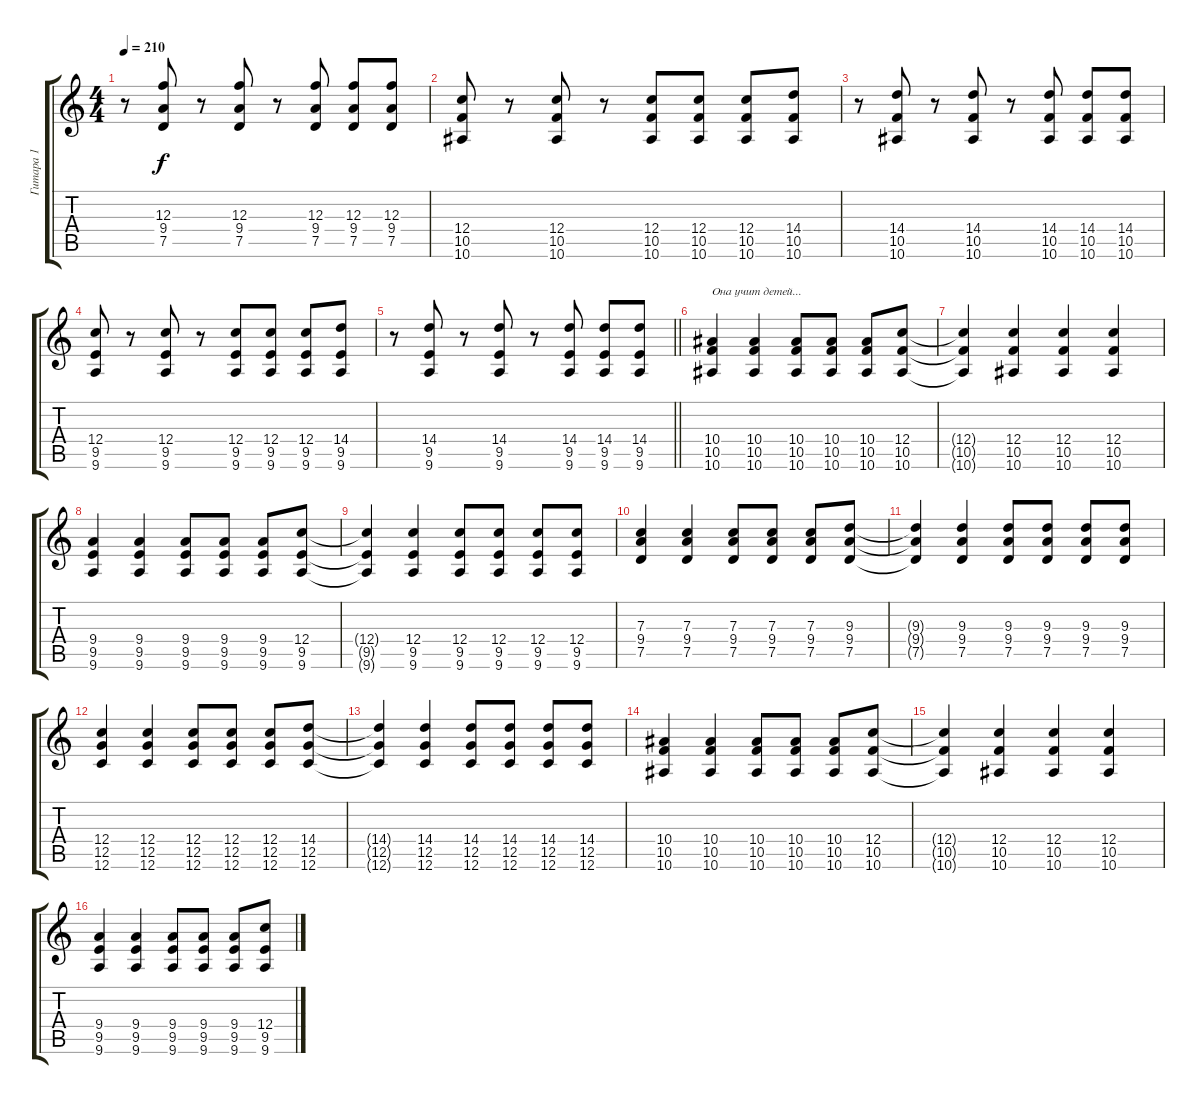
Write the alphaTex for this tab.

\track ("Гитара 1" "Гитара 1") {instrument overdrivenguitar}
\staff {score tabs}
\tuning (D4 A3 F3 C3 G2 C2) {hide}
\ts (4 4)
\tempo 210
\clef g2
\ks c
r.8{dy f} (12.3 9.4 7.5).8 r.8 (12.3 9.4 7.5).8 r.8 (12.3 9.4 7.5).8 (12.3 9.4 7.5).8 (12.3 9.4 7.5).8 |
(12.4 10.5 10.6).8 r.8 (12.4 10.5 10.6).8 r.8 (12.4 10.5 10.6).8 (12.4 10.5 10.6).8 (12.4 10.5 10.6).8 (14.4 10.5 10.6).8 |
r.8 (14.4 10.5 10.6).8 r.8 (14.4 10.5 10.6).8 r.8 (14.4 10.5 10.6).8 (14.4 10.5 10.6).8 (14.4 10.5 10.6).8 |
(12.4 9.5 9.6).8 r.8 (12.4 9.5 9.6).8 r.8 (12.4 9.5 9.6).8 (12.4 9.5 9.6).8 (12.4 9.5 9.6).8 (14.4 9.5 9.6).8 |
\barLineRight lightlight
r.8 (14.4 9.5 9.6).8 r.8 (14.4 9.5 9.6).8 r.8 (14.4 9.5 9.6).8 (14.4 9.5 9.6).8 (14.4 9.5 9.6).8 |
(10.4 10.5 10.6).4{txt "Она учит детей..."} (10.4 10.5 10.6).4 (10.4 10.5 10.6).8 (10.4 10.5 10.6).8 (10.4 10.5 10.6).8 (12.4 10.5 10.6).8 |
(12.4{t} 10.5{t} 10.6{t}).4 (12.4 10.5 10.6).4 (12.4 10.5 10.6).4 (12.4 10.5 10.6).4 |
(9.4 9.5 9.6).4 (9.4 9.5 9.6).4 (9.4 9.5 9.6).8 (9.4 9.5 9.6).8 (9.4 9.5 9.6).8 (12.4 9.5 9.6).8 |
(12.4{t} 9.5{t} 9.6{t}).4 (12.4 9.5 9.6).4 (12.4 9.5 9.6).8 (12.4 9.5 9.6).8 (12.4 9.5 9.6).8 (12.4 9.5 9.6).8 |
(7.3 9.4 7.5).4 (7.3 9.4 7.5).4 (7.3 9.4 7.5).8 (7.3 9.4 7.5).8 (7.3 9.4 7.5).8 (9.3 9.4 7.5).8 |
(9.3{t} 9.4{t} 7.5{t}).4 (9.3 9.4 7.5).4 (9.3 9.4 7.5).8 (9.3 9.4 7.5).8 (9.3 9.4 7.5).8 (9.3 9.4 7.5).8 |
(12.4 12.5 12.6).4 (12.4 12.5 12.6).4 (12.4 12.5 12.6).8 (12.4 12.5 12.6).8 (12.4 12.5 12.6).8 (14.4 12.5 12.6).8 |
(14.4{t} 12.5{t} 12.6{t}).4 (14.4 12.5 12.6).4 (14.4 12.5 12.6).8 (14.4 12.5 12.6).8 (14.4 12.5 12.6).8 (14.4 12.5 12.6).8 |
(10.4 10.5 10.6).4 (10.4 10.5 10.6).4 (10.4 10.5 10.6).8 (10.4 10.5 10.6).8 (10.4 10.5 10.6).8 (12.4 10.5 10.6).8 |
(12.4{t} 10.5{t} 10.6{t}).4 (12.4 10.5 10.6).4 (12.4 10.5 10.6).4 (12.4 10.5 10.6).4 |
(9.4 9.5 9.6).4 (9.4 9.5 9.6).4 (9.4 9.5 9.6).8 (9.4 9.5 9.6).8 (9.4 9.5 9.6).8 (12.4 9.5 9.6).8
